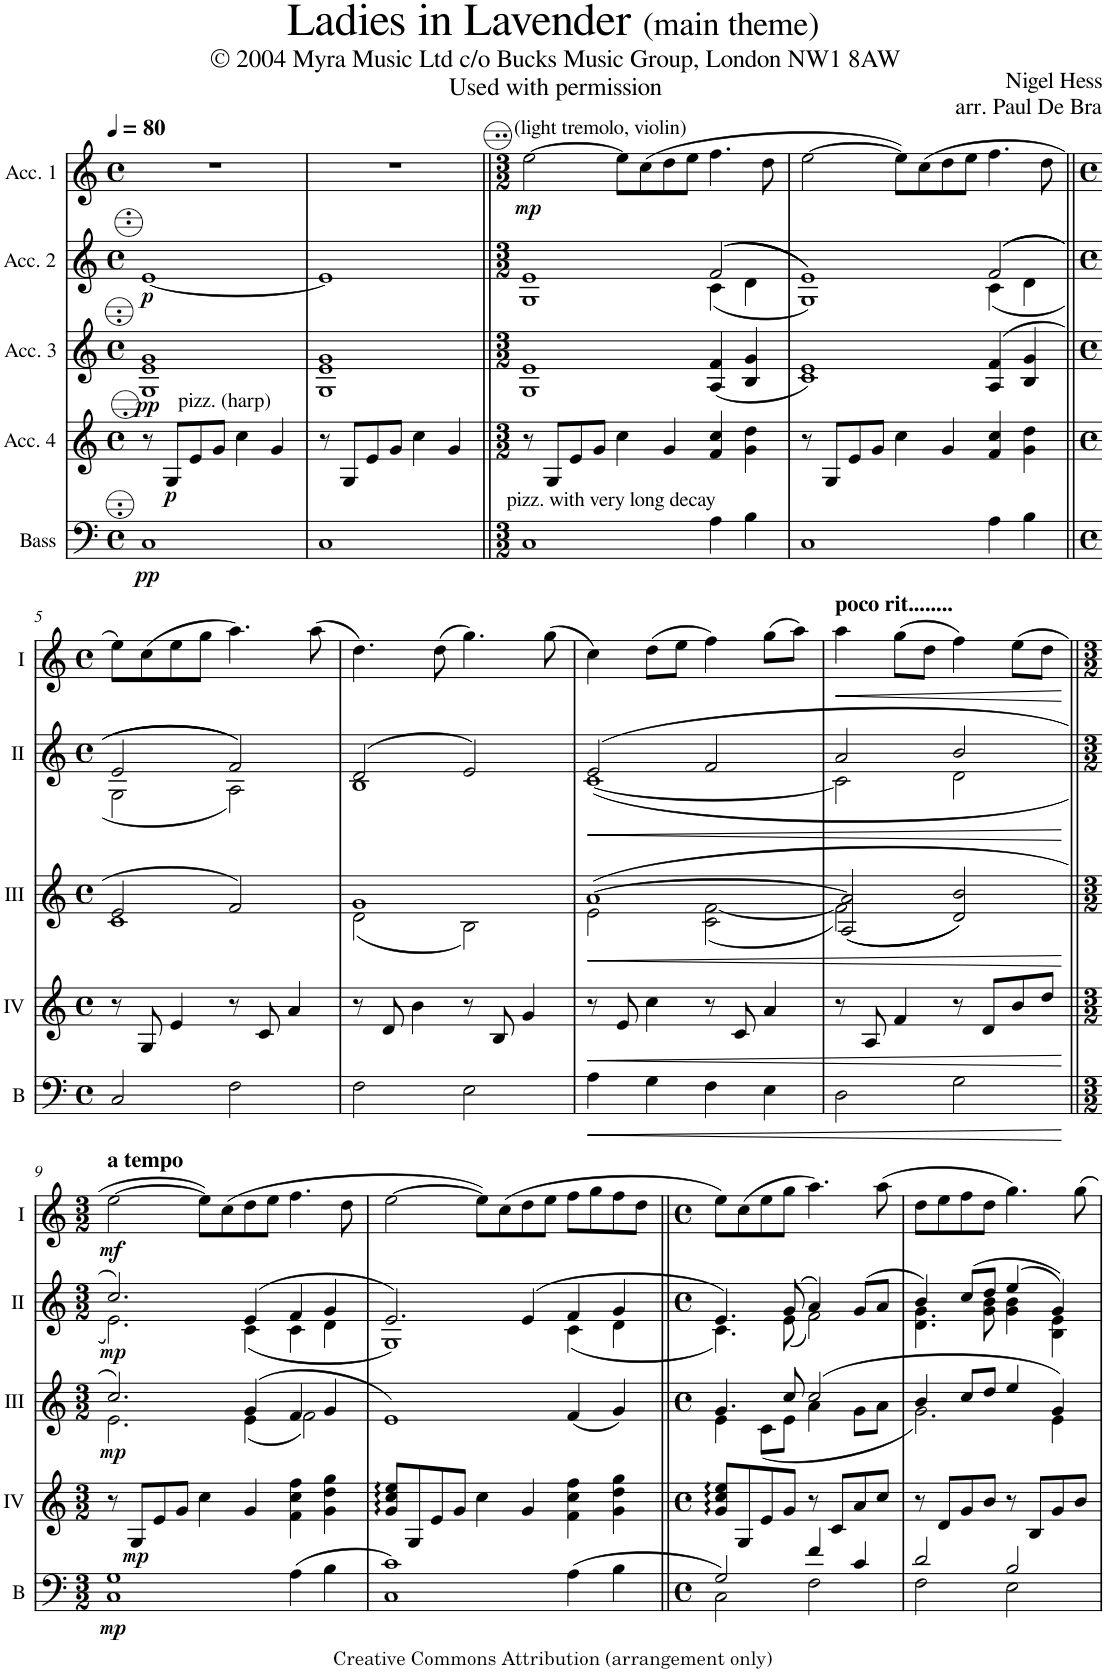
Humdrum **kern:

**kern	**dynam	**kern	**dynam	**kern	**dynam	**kern	**dynam	**kern	**dynam
*part5	*part5	*part4	*part4	*part3	*part3	*part2	*part2	*part1	*part1
*staff5	*staff5	*staff4	*staff4	*staff3	*staff3	*staff2	*staff2	*staff1	*staff1
*I"Bass	*	*I"Acc. 4	*	*I"Acc. 3	*	*I"Acc. 2	*	*I"Acc. 1	*
*I'B	*	*	*	*	*	*	*	*	*
*clefF4	*	*clefG2	*	*clefG2	*	*clefG2	*	*clefG2	*
*Trd7c12	*	*Trd7c12	*	*Trd7c12	*	*	*	*	*
*k[]	*	*k[]	*	*k[]	*	*k[]	*	*k[]	*
*M4/4	*	*M4/4	*	*M4/4	*	*M4/4	*	*M4/4	*
*met(c)	*	*met(c)	*	*met(c)	*	*met(c)	*	*met(c)	*
*MM80	*	*MM80	*	*MM80	*	*MM80	*	*MM80	*
=1	=1	=1	=1	=1	=1	=1	=1	=1	=1
!	!LO:DY:b	!	!	!	!LO:DY:b	!	!LO:DY:b	!	!
1C	pp	8r	.	1G 1e 1g	pp	[1e	p	1r	.
!	!	!LO:TX:a:t=pizz. (harp)	!	!	!	!	!	!	!
!	!	!	!LO:DY:b	!	!	!	!	!	!
.	.	8G/L	p	.	.	.	.	.	.
.	.	8e/	.	.	.	.	.	.	.
.	.	8g/J	.	.	.	.	.	.	.
.	.	4cc\	.	.	.	.	.	.	.
.	.	4g/	.	.	.	.	.	.	.
=2	=2	=2	=2	=2	=2	=2	=2	=2	=2
1C	.	8r	.	1G 1e 1g	.	1e]	.	1r	.
.	.	8G/L	.	.	.	.	.	.	.
.	.	8e/	.	.	.	.	.	.	.
.	.	8g/J	.	.	.	.	.	.	.
.	.	4cc\	.	.	.	.	.	.	.
.	.	4g/	.	.	.	.	.	.	.
=3||	=3||	=3||	=3||	=3||	=3||	=3||	=3||	=3||	=3||
*M3/2	*	*M3/2	*	*M3/2	*	*M3/2	*	*M3/2	*
*	*	*	*	*	*	*^	*	*	*
!	!	!	!	!	!	!	!	!	!LO:TX:a:t=(light tremolo, violin)	!
!LO:TX:a:t=pizz. with very long decay	!	!	!	!	!	!	!	!	!	!
!	!	!	!	!	!	!	!	!	!	!LO:DY:b
1C	.	8r	.	1G 1e	.	1e	1G	.	[2ee\	mp
.	.	8G/L	.	.	.	.	.	.	.	.
.	.	8e/	.	.	.	.	.	.	.	.
.	.	8g/J	.	.	.	.	.	.	.	.
.	.	4cc\	.	.	.	.	.	.	8ee\L]	.
.	.	.	.	.	.	.	.	.	(8cc\	.
.	.	4g/	.	.	.	.	.	.	8dd\	.
.	.	.	.	.	.	.	.	.	8ee\J	.
4A\	.	4f/ 4cc/	.	(4A/ 4f/	.	((2f/	(4c\	.	4.ff\	.
4B\	.	4g\ 4dd\	.	4B/ 4g/	.	.	4d\	.	.	.
.	.	.	.	.	.	.	.	.	8dd\	.
=4	=4	=4	=4	=4	=4	=4	=4	=4	=4	=4
1C	.	8r	.	1c 1e)	.	1e))	1G)	.	[2ee\	.
.	.	8G/L	.	.	.	.	.	.	.	.
.	.	8e/	.	.	.	.	.	.	.	.
.	.	8g/J	.	.	.	.	.	.	.	.
.	.	4cc\	.	.	.	.	.	.	8ee\L])	.
.	.	.	.	.	.	.	.	.	(8cc\	.
.	.	4g/	.	.	.	.	.	.	8dd\	.
.	.	.	.	.	.	.	.	.	8ee\J	.
4A\	.	4f/ 4cc/	.	(4A/ 4f/	.	((2f/	(4c\	.	4.ff\	.
4B\	.	4g\ 4dd\	.	4B/ 4g/	.	.	4d\	.	.	.
.	.	.	.	.	.	.	.	.	8dd\	.
!!LO:LB:g=z
=5||	=5||	=5||	=5||	=5||	=5||	=5||	=5||	=5||	=5||	=5||
*M4/4	*	*M4/4	*	*M4/4	*	*M4/4	*	*	*M4/4	*
*met(c)	*	*met(c)	*	*met(c)	*	*met(c)	*	*	*met(c)	*
*	*	*	*	*^	*	*	*	*	*	*
2C/	.	8r	.	2e/	1c	.	2e/	2G\	.	8ee\L)	.
.	.	8G/	.	.	.	.	.	.	.	(8cc\	.
.	.	4e/	.	.	.	.	.	.	.	8ee\	.
.	.	.	.	.	.	.	.	.	.	8gg\J	.
2F\	.	8r	.	2f/)	.	.	2f/))	2A\)	.	4.aa\)	.
.	.	8c/	.	.	.	.	.	.	.	.	.
.	.	4a/	.	.	.	.	.	.	.	.	.
.	.	.	.	.	.	.	.	.	.	(8aa\	.
=6	=6	=6	=6	=6	=6	=6	=6	=6	=6	=6	=6
2F\	.	8r	.	1g	(2d\	.	(2d/	1B	.	4.dd\)	.
.	.	8d/	.	.	.	.	.	.	.	.	.
.	.	4b\	.	.	.	.	.	.	.	.	.
.	.	.	.	.	.	.	.	.	.	(8dd\	.
2E\	.	8r	.	.	2B\)	.	2e/)	.	.	4.gg\)	.
.	.	8B/	.	.	.	.	.	.	.	.	.
.	.	4g/	.	.	.	.	.	.	.	.	.
.	.	.	.	.	.	.	.	.	.	(8gg\	.
=7	=7	=7	=7	=7	=7	=7	=7	=7	=7	=7	=7
!	!LO:HP:b	!	!LO:HP:b	!	!	!LO:HP:b	!	!	!LO:HP:b	!	!
4A\	<	8r	<	([1a	2e\	<	(2e/	([1c	<	4cc\)	.
.	.	8e/	.	.	.	.	.	.	.	.	.
4G\	.	4cc\	.	.	.	.	.	.	.	(8dd\L	.
.	.	.	.	.	.	.	.	.	.	8ee\J	.
4F\	.	8r	.	.	(2c\ [2f\	.	2f/	.	.	4ff\)	.
.	.	8c/	.	.	.	.	.	.	.	.	.
4E\	.	4a/	.	.	.	.	.	.	.	(8gg\L	.
.	.	.	.	.	.	.	.	.	.	8aa\J)	.
=8	=8	=8	=8	=8	=8	=8	=8	=8	=8	=8	=8
*	*	*	*	*	*^	*	*	*	*	*	*
!	!	!	!	!	!	!	!	!	!	!	!LO:TX:a:B:t=poco rit........	!
!	!	!	!	!	!	!	!	!	!	!	!	!LO:HP:b
2D\	.	8r	.	2a/]	2f\])	((2A/	.	2a/	2c\]	.	4aa\	<
.	.	8A/	.	.	.	.	.	.	.	.	.	.
.	.	4f/	.	.	.	.	.	.	.	.	(8gg\L	.
.	.	.	.	.	.	.	.	.	.	.	8dd\J	.
2G\	.	8r	.	2b/	2ryy	2d/))	.	2b/	2d\	.	4ff\)	.
.	.	8d/L	.	.	.	.	.	.	.	.	.	.
.	.	8b/	.	.	.	.	.	.	.	.	(8ee\L	.
.	.	8dd/J	.	.	.	.	.	.	.	.	8dd\J	.
*	*	*	*	*v	*v	*v	*	*	*	*	*	*
*	*	*	*	*	*	*v	*v	*	*	*
.	[	.	[	.	[	.	[	.	[
!!LO:LB:g=z
=9||	=9||	=9||	=9||	=9||	=9||	=9||	=9||	=9||	=9||
*M3/2	*	*M3/2	*	*M3/2	*	*M3/2	*	*M3/2	*
*	*	*	*	*^	*	*^	*	*	*
!	!	!	!	!	!	!	!	!	!	!LO:TX:a:B:t=a tempo	!
!	!LO:DY:b	!	!	!	!	!LO:DY:b	!	!	!LO:DY:b	!	!LO:DY:b
1C 1G	mp	8r	.	2.cc/)	2.e\	mp	2.cc/)	2.e\)	mp	[2ee\	mf
!	!	!	!LO:DY:b	!	!	!	!	!	!	!	!
.	.	8G/L	mp	.	.	.	.	.	.	.	.
.	.	8e/	.	.	.	.	.	.	.	.	.
.	.	8g/J	.	.	.	.	.	.	.	.	.
.	.	4cc\	.	.	.	.	.	.	.	8ee\L])	.
.	.	.	.	.	.	.	.	.	.	(8cc\	.
.	.	4g/	.	(4g/	(4e\	.	(4e/	(4c\	.	8dd\	.
.	.	.	.	.	.	.	.	.	.	8ee\J	.
(4A\	.	4f\ 4cc\ 4ff\	.	4f/	2f\)	.	4f/	4c\	.	4.ff\	.
4B\	.	4g\ 4dd\ 4gg\	.	4g/	.	.	4g/	4d\	.	.	.
.	.	.	.	.	.	.	.	.	.	8dd\	.
*	*	*	*	*v	*v	*	*	*	*	*	*
=10	=10	=10	=10	=10	=10	=10	=10	=10	=10	=10
1C 1c)	.	8g/ 8cc/ 8ee/L	.	1e)	.	2.e/)	1G)	.	[2ee\	.
.	.	8G/	.	.	.	.	.	.	.	.
.	.	8e/	.	.	.	.	.	.	.	.
.	.	8g/J	.	.	.	.	.	.	.	.
.	.	4cc\	.	.	.	.	.	.	8ee\L])	.
.	.	.	.	.	.	.	.	.	(8cc\	.
.	.	4g/	.	.	.	(4e/	.	.	8dd\	.
.	.	.	.	.	.	.	.	.	8ee\J	.
(4A\	.	4f\ 4cc\ 4ff\	.	(4f/	.	4f/	(4c\	.	8ff\L	.
.	.	.	.	.	.	.	.	.	8gg\	.
4B\	.	4g\ 4dd\ 4gg\	.	4g/)	.	4g/	4d\	.	8ff\	.
.	.	.	.	.	.	.	.	.	8dd\J	.
=11||	=11||	=11||	=11||	=11||	=11||	=11||	=11||	=11||	=11||	=11||
*M4/4	*	*M4/4	*	*M4/4	*	*M4/4	*	*	*M4/4	*
*met(c)	*	*met(c)	*	*met(c)	*	*met(c)	*	*	*met(c)	*
*^	*	*	*	*^	*	*	*	*	*	*
2G/)	2C\	.	8g/ 8cc/ 8ee/L	.	4.g/	4e\	.	4.e/)	4.c\)	.	8ee\L)	.
.	.	.	8G/	.	.	.	.	.	.	.	(8cc\	.
.	.	.	8e/	.	.	(8c\L	.	.	.	.	8ee\	.
.	.	.	8g/J	.	8cc/	8e\J	.	(8g/	(8e\	.	8gg\J	.
4f/	2F\	.	8r	.	(2cc/	4a\	.	4a/)	2f\)	.	4.aa\)	.
.	.	.	8c/L	.	.	.	.	.	.	.	.	.
4c/	.	.	8a/	.	.	8g\L	.	(8g/L	.	.	.	.
.	.	.	8cc/J	.	.	8a\J	.	8a/J	.	.	(8aa\	.
=12	=12	=12	=12	=12	=12	=12	=12	=12	=12	=12	=12	=12
2d/	2F\	.	8r	.	4b/	2.g\)	.	4b/)	4.d\ 4.g\	.	8dd\L	.
.	.	.	8d/L	.	.	.	.	.	.	.	8ee\	.
.	.	.	8g/	.	8cc/L	.	.	(8cc/L	.	.	8ff\	.
.	.	.	8b/J	.	8dd/J	.	.	8dd/J	8g\ 8b\	.	8dd\J	.
2B/	2E\	.	8r	.	4ee/	.	.	(4ee/	4g\ 4b\	.	4.gg\)	.
.	.	.	8B/L	.	.	.	.	.	.	.	.	.
.	.	.	8g/	.	4g/)	4e\	.	4g/))	4B\ 4e\	.	.	.
.	.	.	8b/J	.	.	.	.	.	.	.	8gg\	.
*	*	*	*	*	*v	*v	*	*	*	*	*	*
*v	*v	*	*	*	*	*	*v	*v	*	*	*
=	=	=	=	=	=	=	=	=	=
*-	*-	*-	*-	*-	*-	*-	*-	*-	*-
